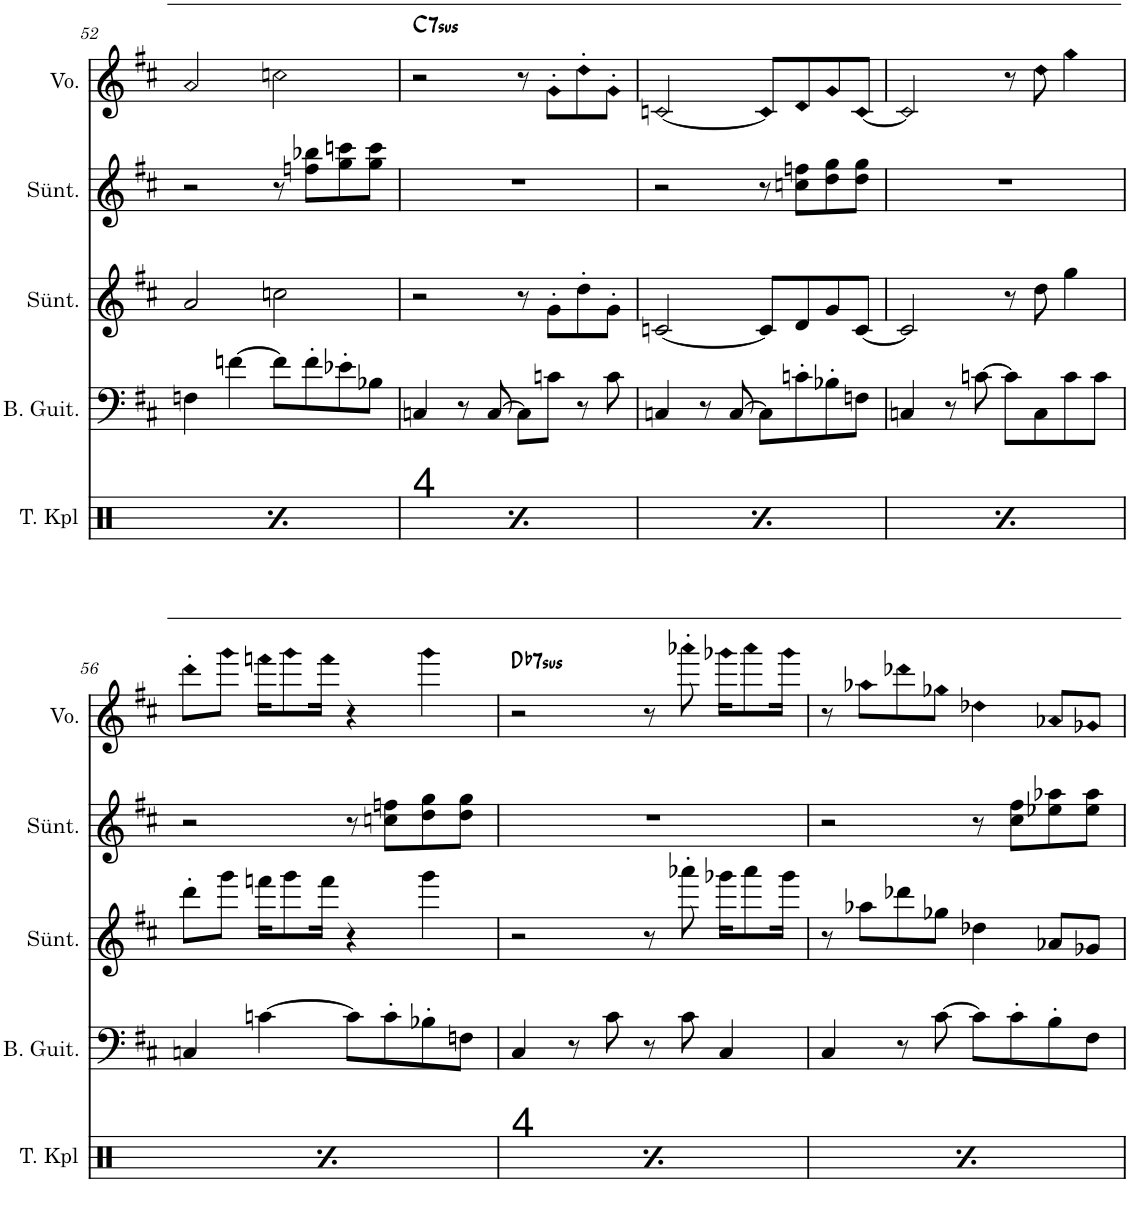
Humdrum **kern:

**kern	**kern	**kern	**kern	**kern	**harte
*part5	*part4	*part3	*part2	*part1	*part1
*staff5	*staff4	*staff3	*staff2	*staff1	*
*I"Trummikomplekt	*I"Basskitarr	*I"Keelpillisüntesaator	*I"Puhkpillisüntesaator	*I"Voice	*
*I'T. Kpl	*	*	*	*I'Vo.	*
!!LO:PB:g=z
*clefX	*clefF4	*clefG2	*clefG2	*clefG2	*
*	*Trd7c12	*	*	*	*
*k[]	*k[f#c#]	*k[f#c#]	*k[f#c#]	*k[f#c#]	*
*M4/4	*M4/4	*M4/4	*M4/4	*M4/4	*
=52	=52	=52	=52	=52	=52
4Rf/	4Fn\	2a/	2r	2a/	.
8Rcc/L	[4fn\	.	.	.	.
16Rf/L	.	.	.	.	.
16Rcc/JJ	.	.	.	.	.
8Rf\L	8f\L]	2ccn\	8r	2ccn\	.
8Ree\J	8f'\	.	8ffn\ 8bb-X\L	.	.
8r	8e-X'\	.	8gg\ 8cccn\	.	.
16Rf\LL	8B-X\J	.	8gg\ 8ccc\J	.	.
16Rcc\JJ	.	.	.	.	.
=53	=53	=53	=53	=53	=53
!	!	!	!	!	!LO:H:kt=7sus
4Rf/	4Cn/	2r	1r	2r	C:sus4(7)
8Rcc/L	8r	.	.	.	.
16Rf/L	[8C/	.	.	.	.
16Rcc/JJ	.	.	.	.	.
8Rf\L	8C\L]	8r	.	8r	.
8Ree\J	8cn\J	8g'\L	.	8g'\L	.
8r	8r	8dd'\	.	8dd'\	.
16Rf\LL	8c\	8g'\J	.	8g'\J	.
16Rcc\JJ	.	.	.	.	.
=54	=54	=54	=54	=54	=54
4Rf/	4Cn/	[2cn/	2r	[2cn/	.
8Rcc/L	8r	.	.	.	.
16Rf/L	[8C/	.	.	.	.
16Rcc/JJ	.	.	.	.	.
8Rf\L	8C\L]	8c/L]	8r	8c/L]	.
8Ree\J	8cn'\	8d/	8ccn\ 8ffn\L	8d/	.
8r	8B-X'\	8g/	8dd\ 8gg\	8g/	.
16Rf\LL	8Fn\J	[8c/J	8dd\ 8gg\J	[8c/J	.
16Rcc\JJ	.	.	.	.	.
=55	=55	=55	=55	=55	=55
4Rf/	4Cn/	2c/]	1r	2c/]	.
8Rcc/L	8r	.	.	.	.
16Rf/L	[8cn\	.	.	.	.
16Rcc/JJ	.	.	.	.	.
8Rf\L	8c\L]	8r	.	8r	.
8Ree\J	8C\	8dd\	.	8dd\	.
8r	8c\	4gg\	.	4gg\	.
16Rf\LL	8c\J	.	.	.	.
16Rcc\JJ	.	.	.	.	.
!!LO:LB:g=z
=56	=56	=56	=56	=56	=56
4Rf/	4Cn/	8ddd'\L	2r	8ddd'\L	.
.	.	8ggg\J	.	8ggg\J	.
8Rcc/L	[4cn\	16fffn\KL	.	16fffn\KL	.
.	.	8ggg\	.	8ggg\	.
16Rf/L	.	.	.	.	.
16Rcc/JJ	.	16fff\Jk	.	16fff\Jk	.
8Rf\L	8c\L]	4r	8r	4r	.
8Ree\J	8c'\	.	8ccn\ 8ffn\L	.	.
8r	8B-X'\	4ggg\	8dd\ 8gg\	4ggg\	.
16Rf\LL	8Fn\J	.	8dd\ 8gg\J	.	.
16Rcc\JJ	.	.	.	.	.
=57	=57	=57	=57	=57	=57
!	!	!	!	!	!LO:H:kt=7sus
4Rf/	4C#/	2r	1r	2r	Db:sus4(7)
8Rcc/L	8r	.	.	.	.
16Rf/L	8c#\	.	.	.	.
16Rcc/JJ	.	.	.	.	.
8Rf\L	8r	8r	.	8r	.
8Ree\J	8c#\	8aaa-X'\	.	8aaa-X'\	.
8r	4C#/	16ggg-X\KL	.	16ggg-X\KL	.
.	.	8aaa-\	.	8aaa-\	.
16Rf\LL	.	.	.	.	.
16Rcc\JJ	.	16ggg-\Jk	.	16ggg-\Jk	.
=58	=58	=58	=58	=58	=58
4Rf/	4C#/	8r	2r	8r	.
.	.	8aa-X\L	.	8aa-X\L	.
8Rcc/L	8r	8ddd-X\	.	8ddd-X\	.
16Rf/L	[8c#\	8gg-X\J	.	8gg-X\J	.
16Rcc/JJ	.	.	.	.	.
8Rf\L	8c#\L]	4dd-X\	8r	4dd-X\	.
8Ree\J	8c#'\	.	8cc#\ 8ff#\L	.	.
8r	8B'\	8a-X/L	8ee-X\ 8aa-X\	8a-X/L	.
16Rf\LL	8F#\J	8g-X/J	8ee-\ 8aa-\J	8g-X/J	.
16Rcc\JJ	.	.	.	.	.
=	=	=	=	=	=
*-	*-	*-	*-	*-	*-
